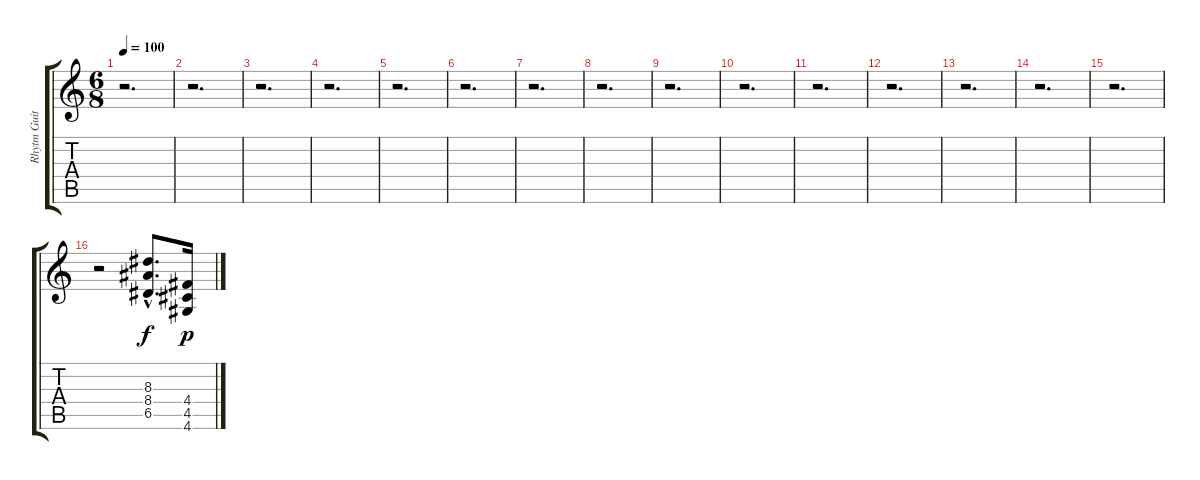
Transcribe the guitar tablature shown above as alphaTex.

\track ("Rhytm Guitar" "Rhytm Guit") {instrument distortionguitar}
\staff {score tabs}
\tuning (E4 B3 G3 D3 A2 E2) {hide}
\ts (6 8)
\tempo 100
\clef g2
\ks c
r.2{d dy f instrument distortionguitar} |
r.2{d} |
r.2{d} |
r.2{d} |
r.2{d} |
r.2{d} |
r.2{d} |
r.2{d} |
r.2{d} |
r.2{d} |
r.2{d} |
r.2{d} |
r.2{d} |
r.2{d} |
r.2{d} |
r.2 (8.3{hac} 8.4{hac} 6.5{hac}).8{d} (4.4 4.5 4.6).16{dy p}
